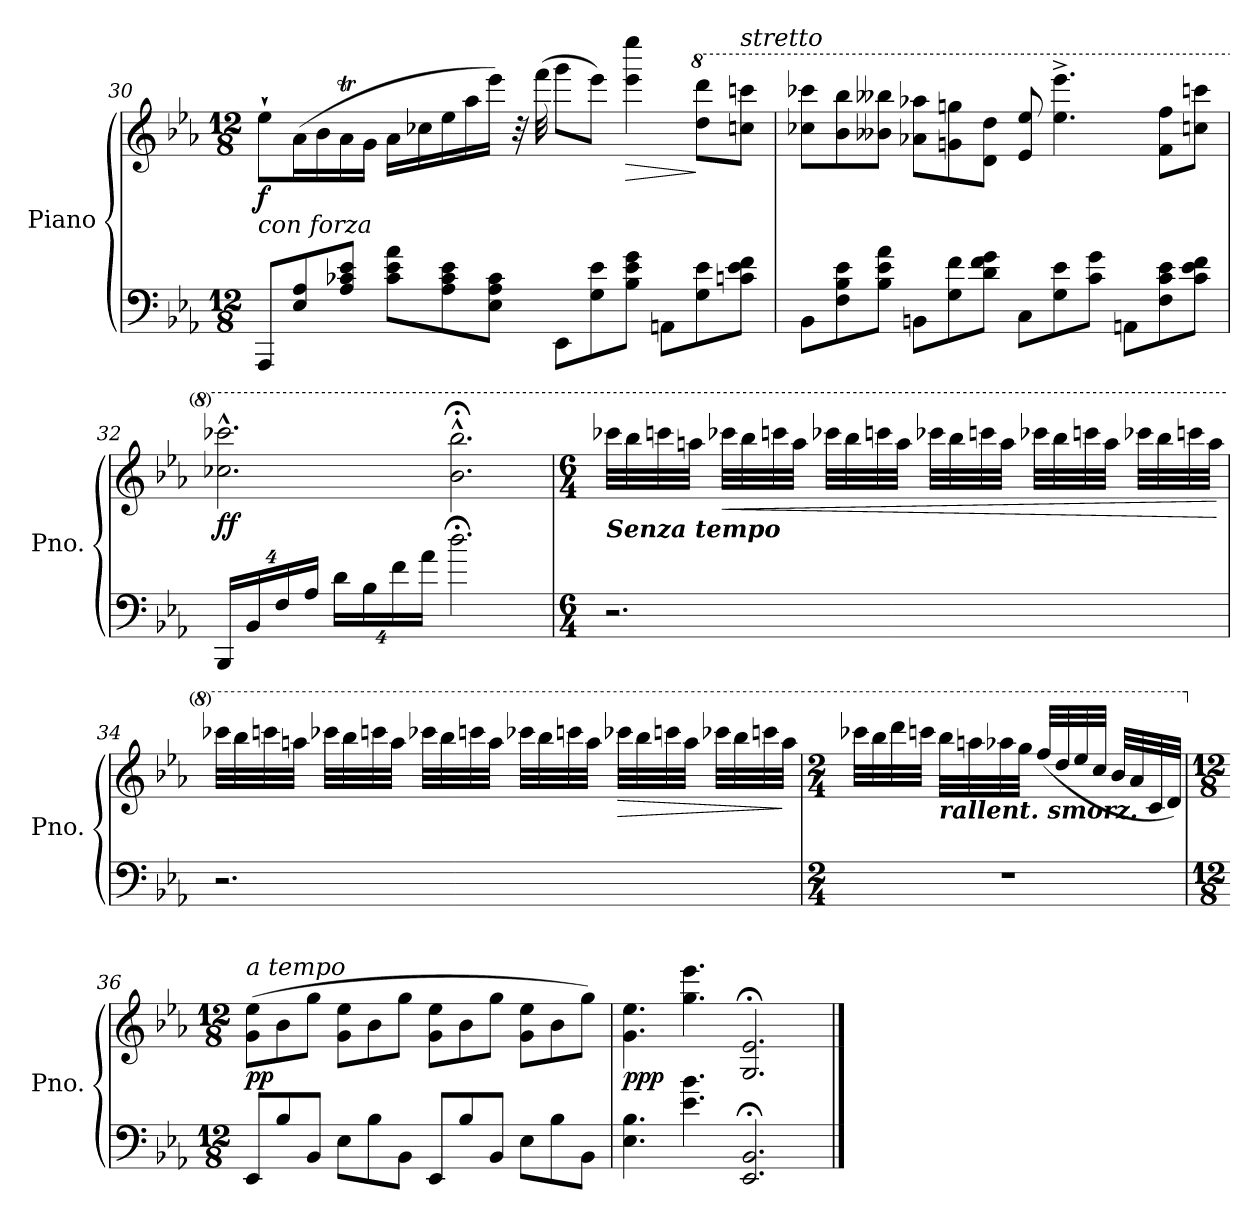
**kern	**kern	**dynam
*part1	*part1	*part1
*staff2	*staff1	*staff1/2
*I"Piano	*	*
*I'Pno.	*	*
!!LO:PB:g=z
*clefF4	*clefG2	*
*k[b-e-a-]	*k[b-e-a-]	*
*M12/8	*M12/8	*
=30	=30	=30
!	!LO:TX:b:i:t=con forza	!
!	!	!LO:DY:b
8AAA-/L	8ee-`\L	f
8E-/ 8A-/	(16a-\L	.
.	16b-\	.
8A-/ 8c-X/ 8e-/J	16a-T\	.
.	16g\JJ	.
8c-\ 8e-\ 8a-\L	16a-\LL	.
.	16cc-X\	.
8A-\ 8c-\ 8e-\	16ee-\	.
.	16aa-\	.
8E-\ 8A-\ 8c-\J	16eee-\JJ)	.
.	32r	.
.	(32fff\	.
8EE-\L	8ggg\L	.
8G\ 8e-\	8eee-\J)	.
!	!	!LO:HP:b
8B-\ 8e-\ 8g\J	4eee-\ 4eeee-\	>
8AAn\L	.	.
*	*8va	*
8G\ 8e-\	8ddd\ 8dddd\L	]
!	!LO:TX:a:i:t=stretto	!
8cn\ 8e-\ 8f\J	8cccn\ 8ccccn\J	.
=31	=31	=31
8BB-\L	8ccc-X\ 8cccc-X\L	.
8F\ 8B-\ 8e-\	8bb-\ 8bbb-\	.
8B-\ 8e-\ 8a-\J	8bb--X\ 8bbb--X\J	.
8BBn\L	8aa-X\ 8aaa-X\L	.
8G\ 8f\	8ggn\ 8gggn\	.
8d\ 8f\ 8g\J	8dd\ 8ddd\J	.
8C\L	8ee-/ 8eee-/	.
8G\ 8e-\	4.eee-\^ 4.eeee-\^	.
8c\ 8g\J	.	.
8AAn\L	.	.
8F\ 8c\ 8e-\	8ff\ 8fff\L	.
8c\ 8e-\ 8f\J	8cccn\ 8ccccn\J	.
!!LO:LB:g=z
=32	=32	=32
!	!	!LO:DY:b
32%3BBB-/L	2.ccc-X\^^ 2.cccc-X\^^	ff
32%3BB-/	.	.
32%3F/	.	.
32%3A-/J	.	.
32%3d\L	.	.
32%3B-\	.	.
32%3f\	.	.
32%3a-\J	.	.
2.dd;<\	2.bb-\;<^^ 2.bbb-\;<^^	.
=33	=33	=33
*M6/4	*M6/4	*
*	*MM35	*
!	!LO:TX:b:Bi:t=Senza tempo	!
2.r	32cccc-X\LLL	.
.	32bbb-\	.
.	32ccccn\	.
.	32aaan\JJJ	.
*	*MM40	*
!	!	!LO:HP:b
.	32cccc-X\LLL	<
.	32bbb-\	.
.	32ccccn\	.
.	32aaa\JJJ	.
*	*MM60	*
.	32cccc-X\LLL	.
.	32bbb-\	.
.	32ccccn\	.
.	32aaa\JJJ	.
.	32cccc-X\LLL	.
.	32bbb-\	.
.	32ccccn\	.
.	32aaa\JJJ	.
*	*MM70	*
.	32cccc-X\LLL	.
.	32bbb-\	.
.	32ccccn\	.
.	32aaa\JJJ	.
.	32cccc-X\LLL	.
.	32bbb-\	.
.	32ccccn\	.
.	32aaa\JJJ	.
.	.	[
!!LO:LB:g=z
=34	=34	=34
2.r	32cccc-X\LLL	.
.	32bbb-\	.
.	32ccccn\	.
.	32aaan\JJJ	.
*	*MM80	*
.	32cccc-X\LLL	.
.	32bbb-\	.
.	32ccccn\	.
.	32aaa\JJJ	.
.	32cccc-X\LLL	.
.	32bbb-\	.
.	32ccccn\	.
.	32aaa\JJJ	.
.	32cccc-X\LLL	.
.	32bbb-\	.
.	32ccccn\	.
.	32aaa\JJJ	.
!	!	!LO:HP:b
.	32cccc-X\LLL	>
.	32bbb-\	.
.	32ccccn\	.
.	32aaa\JJJ	.
.	32cccc-X\LLL	.
.	32bbb-\	.
.	32ccccn\	.
.	32aaa\JJJ	]
!!LO:LB:g=z
=35	=35	=35
*M2/4	*M2/4	*
*	*MM50	*
2r	32cccc-X\LLL	.
.	32bbb-\	.
.	32dddd\	.
.	32ccccn\JJJ	.
!	!LO:TX:b:Bi:t=rallent. smorz.	!
.	32bbb-\LLL	.
.	32aaan\	.
.	32aaa-X\	.
.	32ggg\JJJ	.
*	*MM35	*
.	(32fff/LLL	.
.	32ddd/	.
.	32eee-/	.
.	32ccc/JJJ	.
*	*MM20	*
.	32bb-/LLL	.
.	32aa-/	.
.	32cc/	.
.	32dd/JJJ)	.
=36	=36	=36
*M12/8	*M12/8	*
*	*X8va	*
*	*MM60	*
!	!LO:TX:a:i:t=a tempo	!
!	!	!LO:DY:b
8EE-/L	(8g\ 8ee-\L	pp
8B-/	8b-\	.
8BB-/J	8gg\J	.
8E-\L	8g\ 8ee-\L	.
8B-\	8b-\	.
8BB-\J	8gg\J	.
8EE-/L	8g\ 8ee-\L	.
8B-/	8b-\	.
8BB-/J	8gg\J	.
8E-\L	8g\ 8ee-\L	.
8B-\	8b-\	.
8BB-\J	8gg\J)	.
=37	=37	=37
!	!	!LO:DY:b
4.E-\ 4.B-\	4.g\ 4.ee-\	ppp
4.e-\ 4.b-\	4.gg\ 4.eee-\	.
2.EE-/;< 2.BB-/;<	2.G/;< 2.e-/;<	.
==	==	==
*-	*-	*-
